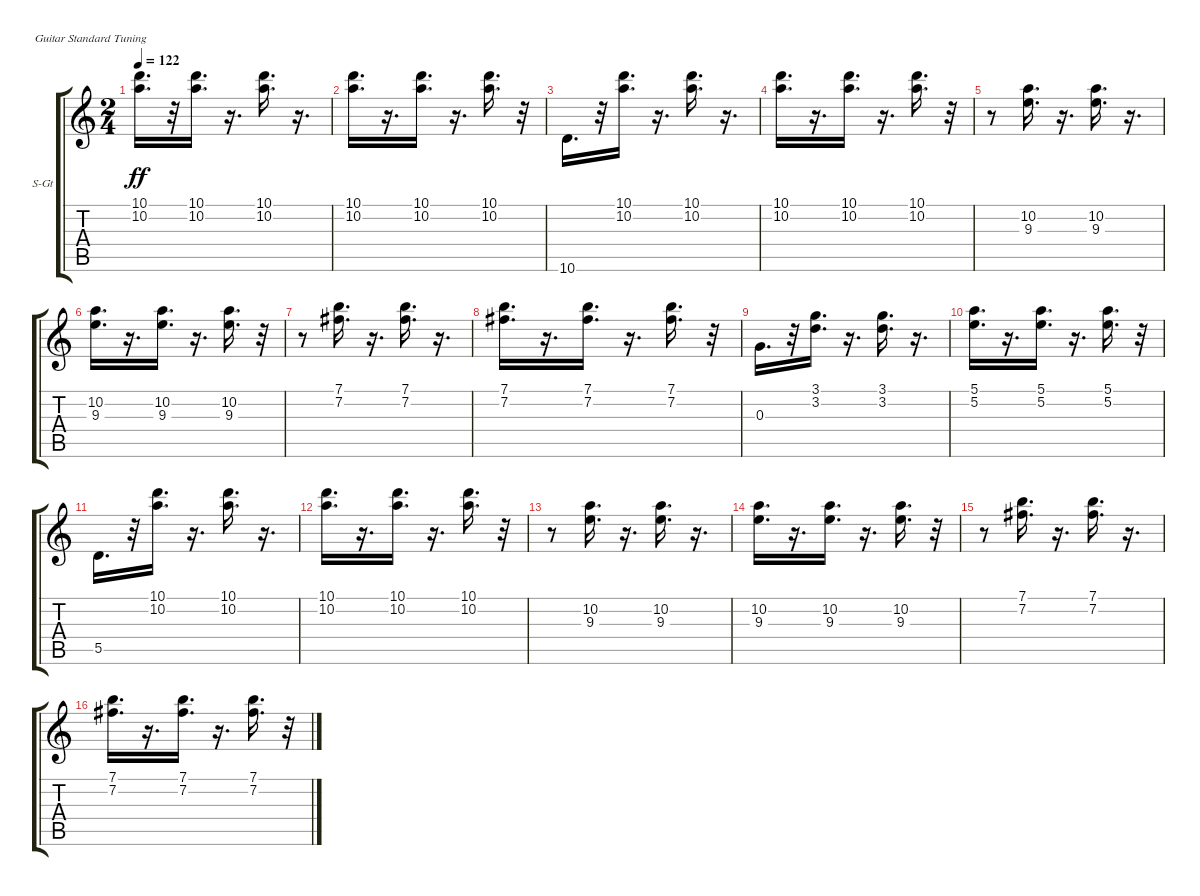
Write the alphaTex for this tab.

\bracketExtendMode groupsimilarinstruments
\firstSystemTrackNameOrientation horizontal
\otherSystemsTrackNameOrientation horizontal
\track ("Колокольчик" "S-Gt") {instrument acousticguitarsteel}
\staff {score tabs}
\tuning (E4 B3 G3 D3 A2 E2)
\ts (2 4)
\tempo 122
\clef g2
\ks c
(10.1 10.2).16{d dy ff} r.32 (10.1 10.2).16{d} r.16{d} (10.1 10.2).16{d} r.16{d} |
(10.1 10.2).16{d} r.16{d} (10.1 10.2).16{d} r.16{d} (10.1 10.2).16{d} r.32 |
10.6.16{d} r.32 (10.1 10.2).16{d} r.16{d} (10.1 10.2).16{d} r.16{d} |
(10.1 10.2).16{d} r.16{d} (10.1 10.2).16{d} r.16{d} (10.1 10.2).16{d} r.32 |
r.8 (10.2 9.3).16{d} r.16{d} (10.2 9.3).16{d} r.16{d} |
(10.2 9.3).16{d} r.16{d} (10.2 9.3).16{d} r.16{d} (10.2 9.3).16{d} r.32 |
r.8 (7.1 7.2).16{d} r.16{d} (7.1 7.2).16{d} r.16{d} |
(7.1 7.2).16{d} r.16{d} (7.1 7.2).16{d} r.16{d} (7.1 7.2).16{d} r.32 |
0.3.16{d} r.32 (3.1 3.2).16{d} r.16{d} (3.1 3.2).16{d} r.16{d} |
(5.1 5.2).16{d} r.16{d} (5.1 5.2).16{d} r.16{d} (5.1 5.2).16{d} r.32 |
5.5.16{d} r.32 (10.1 10.2).16{d} r.16{d} (10.1 10.2).16{d} r.16{d} |
(10.1 10.2).16{d} r.16{d} (10.1 10.2).16{d} r.16{d} (10.1 10.2).16{d} r.32 |
r.8 (10.2 9.3).16{d} r.16{d} (10.2 9.3).16{d} r.16{d} |
(10.2 9.3).16{d} r.16{d} (10.2 9.3).16{d} r.16{d} (10.2 9.3).16{d} r.32 |
r.8 (7.1 7.2).16{d} r.16{d} (7.1 7.2).16{d} r.16{d} |
(7.1 7.2).16{d} r.16{d} (7.1 7.2).16{d} r.16{d} (7.1 7.2).16{d} r.32
